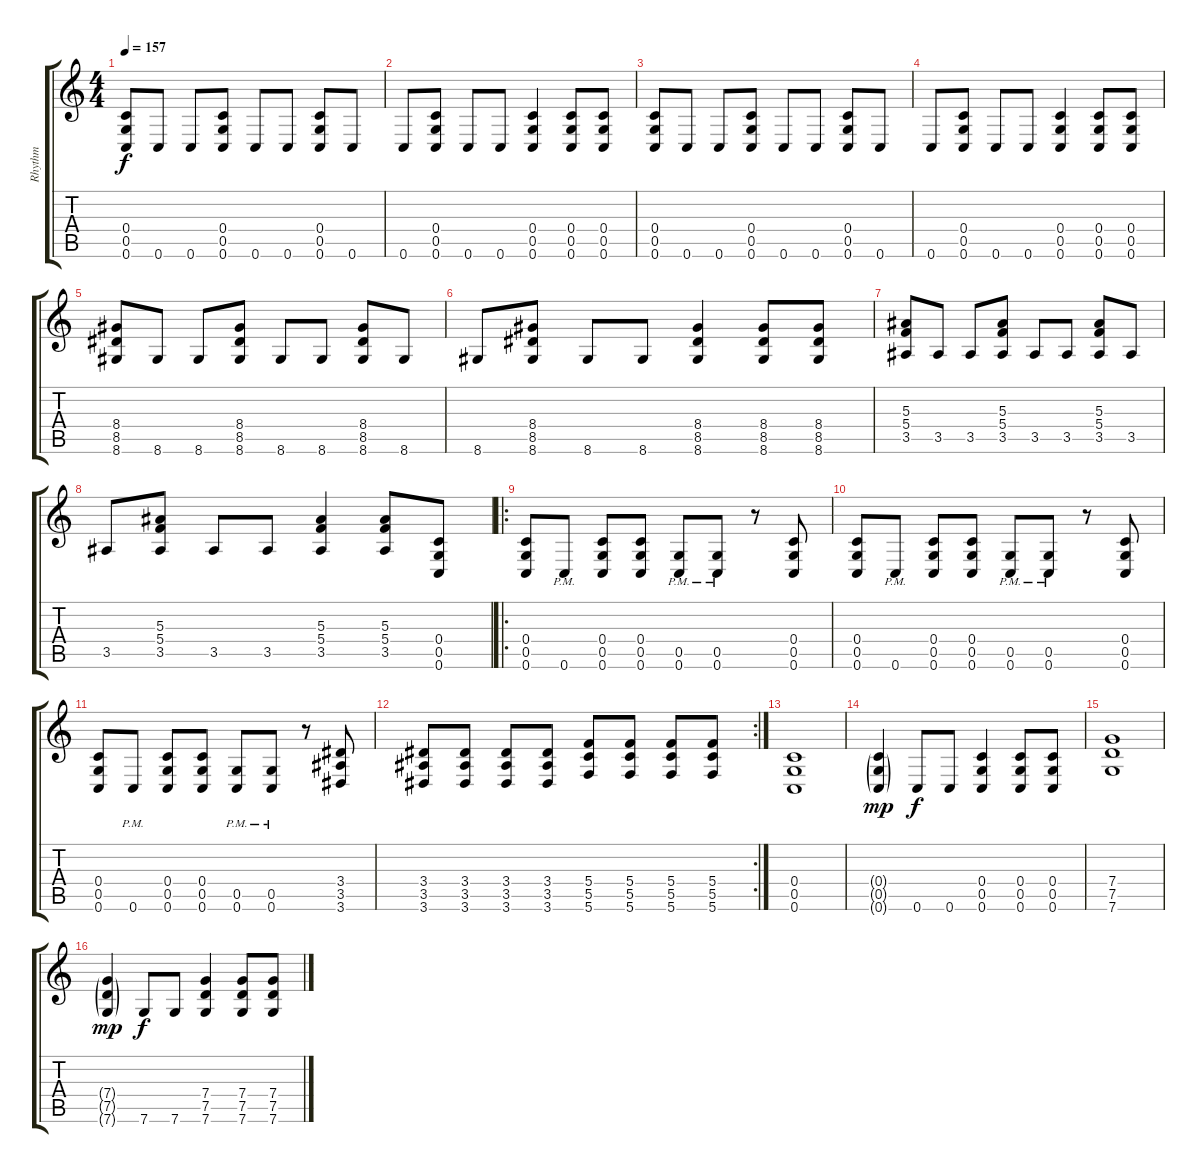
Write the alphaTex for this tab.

\track ("Rhythm" "Rhythm") {instrument distortionguitar}
\staff {score tabs}
\tuning (D4 A3 F3 C3 G2 C2) {hide}
\ts (4 4)
\tempo 157
\clef g2
\ks c
(0.4 0.5 0.6).8{dy f} 0.6.8 0.6.8 (0.4 0.5 0.6).8 0.6.8 0.6.8 (0.4 0.5 0.6).8 0.6.8 |
0.6.8 (0.4 0.5 0.6).8 0.6.8 0.6.8 (0.4 0.5 0.6).4 (0.4 0.5 0.6).8 (0.4 0.5 0.6).8 |
(0.4 0.5 0.6).8 0.6.8 0.6.8 (0.4 0.5 0.6).8 0.6.8 0.6.8 (0.4 0.5 0.6).8 0.6.8 |
0.6.8 (0.4 0.5 0.6).8 0.6.8 0.6.8 (0.4 0.5 0.6).4 (0.4 0.5 0.6).8 (0.4 0.5 0.6).8 |
(8.4 8.5 8.6).8 8.6.8 8.6.8 (8.4 8.5 8.6).8 8.6.8 8.6.8 (8.4 8.5 8.6).8 8.6.8 |
8.6.8 (8.4 8.5 8.6).8 8.6.8 8.6.8 (8.4 8.5 8.6).4 (8.4 8.5 8.6).8 (8.4 8.5 8.6).8 |
(5.3 5.4 3.5).8 3.5.8 3.5.8 (5.3 5.4 3.5).8 3.5.8 3.5.8 (5.3 5.4 3.5).8 3.5.8 |
3.5.8 (5.3 5.4 3.5).8 3.5.8 3.5.8 (5.3 5.4 3.5).4 (5.3 5.4 3.5).8 (0.4 0.5 0.6).8 |
\ro
(0.4 0.5 0.6).8 0.6{pm}.8 (0.4 0.5 0.6).8 (0.4 0.5 0.6).8 (0.5{pm} 0.6{pm}).8 (0.5{pm} 0.6{pm}).8 r.8 (0.4 0.5 0.6).8 |
(0.4 0.5 0.6).8 0.6{pm}.8 (0.4 0.5 0.6).8 (0.4 0.5 0.6).8 (0.5{pm} 0.6{pm}).8 (0.5{pm} 0.6{pm}).8 r.8 (0.4 0.5 0.6).8 |
(0.4 0.5 0.6).8 0.6{pm}.8 (0.4 0.5 0.6).8 (0.4 0.5 0.6).8 (0.5{pm} 0.6{pm}).8 (0.5{pm} 0.6{pm}).8 r.8 (3.4 3.5 3.6).8 |
\rc 2
(3.4 3.5 3.6).8 (3.4 3.5 3.6).8 (3.4 3.5 3.6).8 (3.4 3.5 3.6).8 (5.4 5.5 5.6).8 (5.4 5.5 5.6).8 (5.4 5.5 5.6).8 (5.4 5.5 5.6).8 |
(0.4 0.5 0.6).1 |
(0.4{g} 0.5{g} 0.6{g}).4{dy mp} 0.6.8{dy f} 0.6.8 (0.4 0.5 0.6).4 (0.4 0.5 0.6).8 (0.4 0.5 0.6).8 |
(7.4 7.5 7.6).1 |
(7.4{g} 7.5{g} 7.6{g}).4{dy mp} 7.6.8{dy f} 7.6.8 (7.4 7.5 7.6).4 (7.4 7.5 7.6).8 (7.4 7.5 7.6).8
